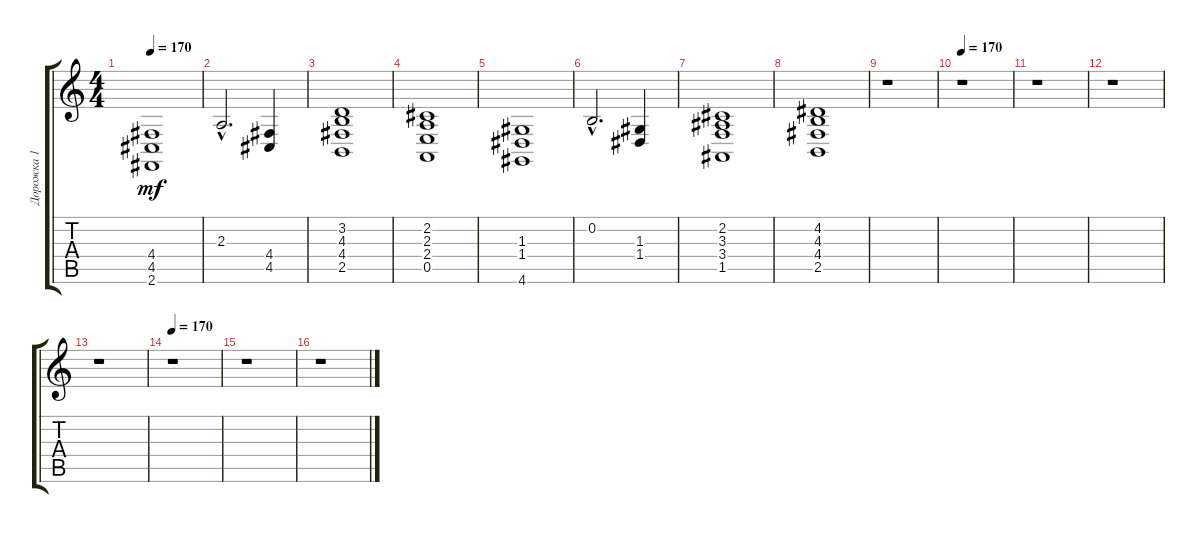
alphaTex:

\track ("Дорожка 1" "Дорожка 1") {instrument acousticgrandpiano}
\staff {score tabs}
\tuning (E4 B3 G3 D3 A2 E2) {hide}
\ts (4 4)
\tempo 170
\clef g2
\ks c
(4.4 4.5 2.6).1{dy mf} |
2.3{hac}.2{d} (4.4 4.5).4 |
(3.2 4.3 4.4 2.5).1 |
(2.2 2.3 2.4 0.5).1 |
(1.3 1.4 4.6).1 |
0.2{hac}.2{d} (1.3 1.4).4 |
(2.2 3.3 3.4 1.5).1 |
(4.2 4.3 4.4 2.5).1 |
r.1 |
\tempo 170
r.1 |
r.1 |
r.1 |
r.1 |
\tempo 170
r.1 |
r.1 |
r.1
